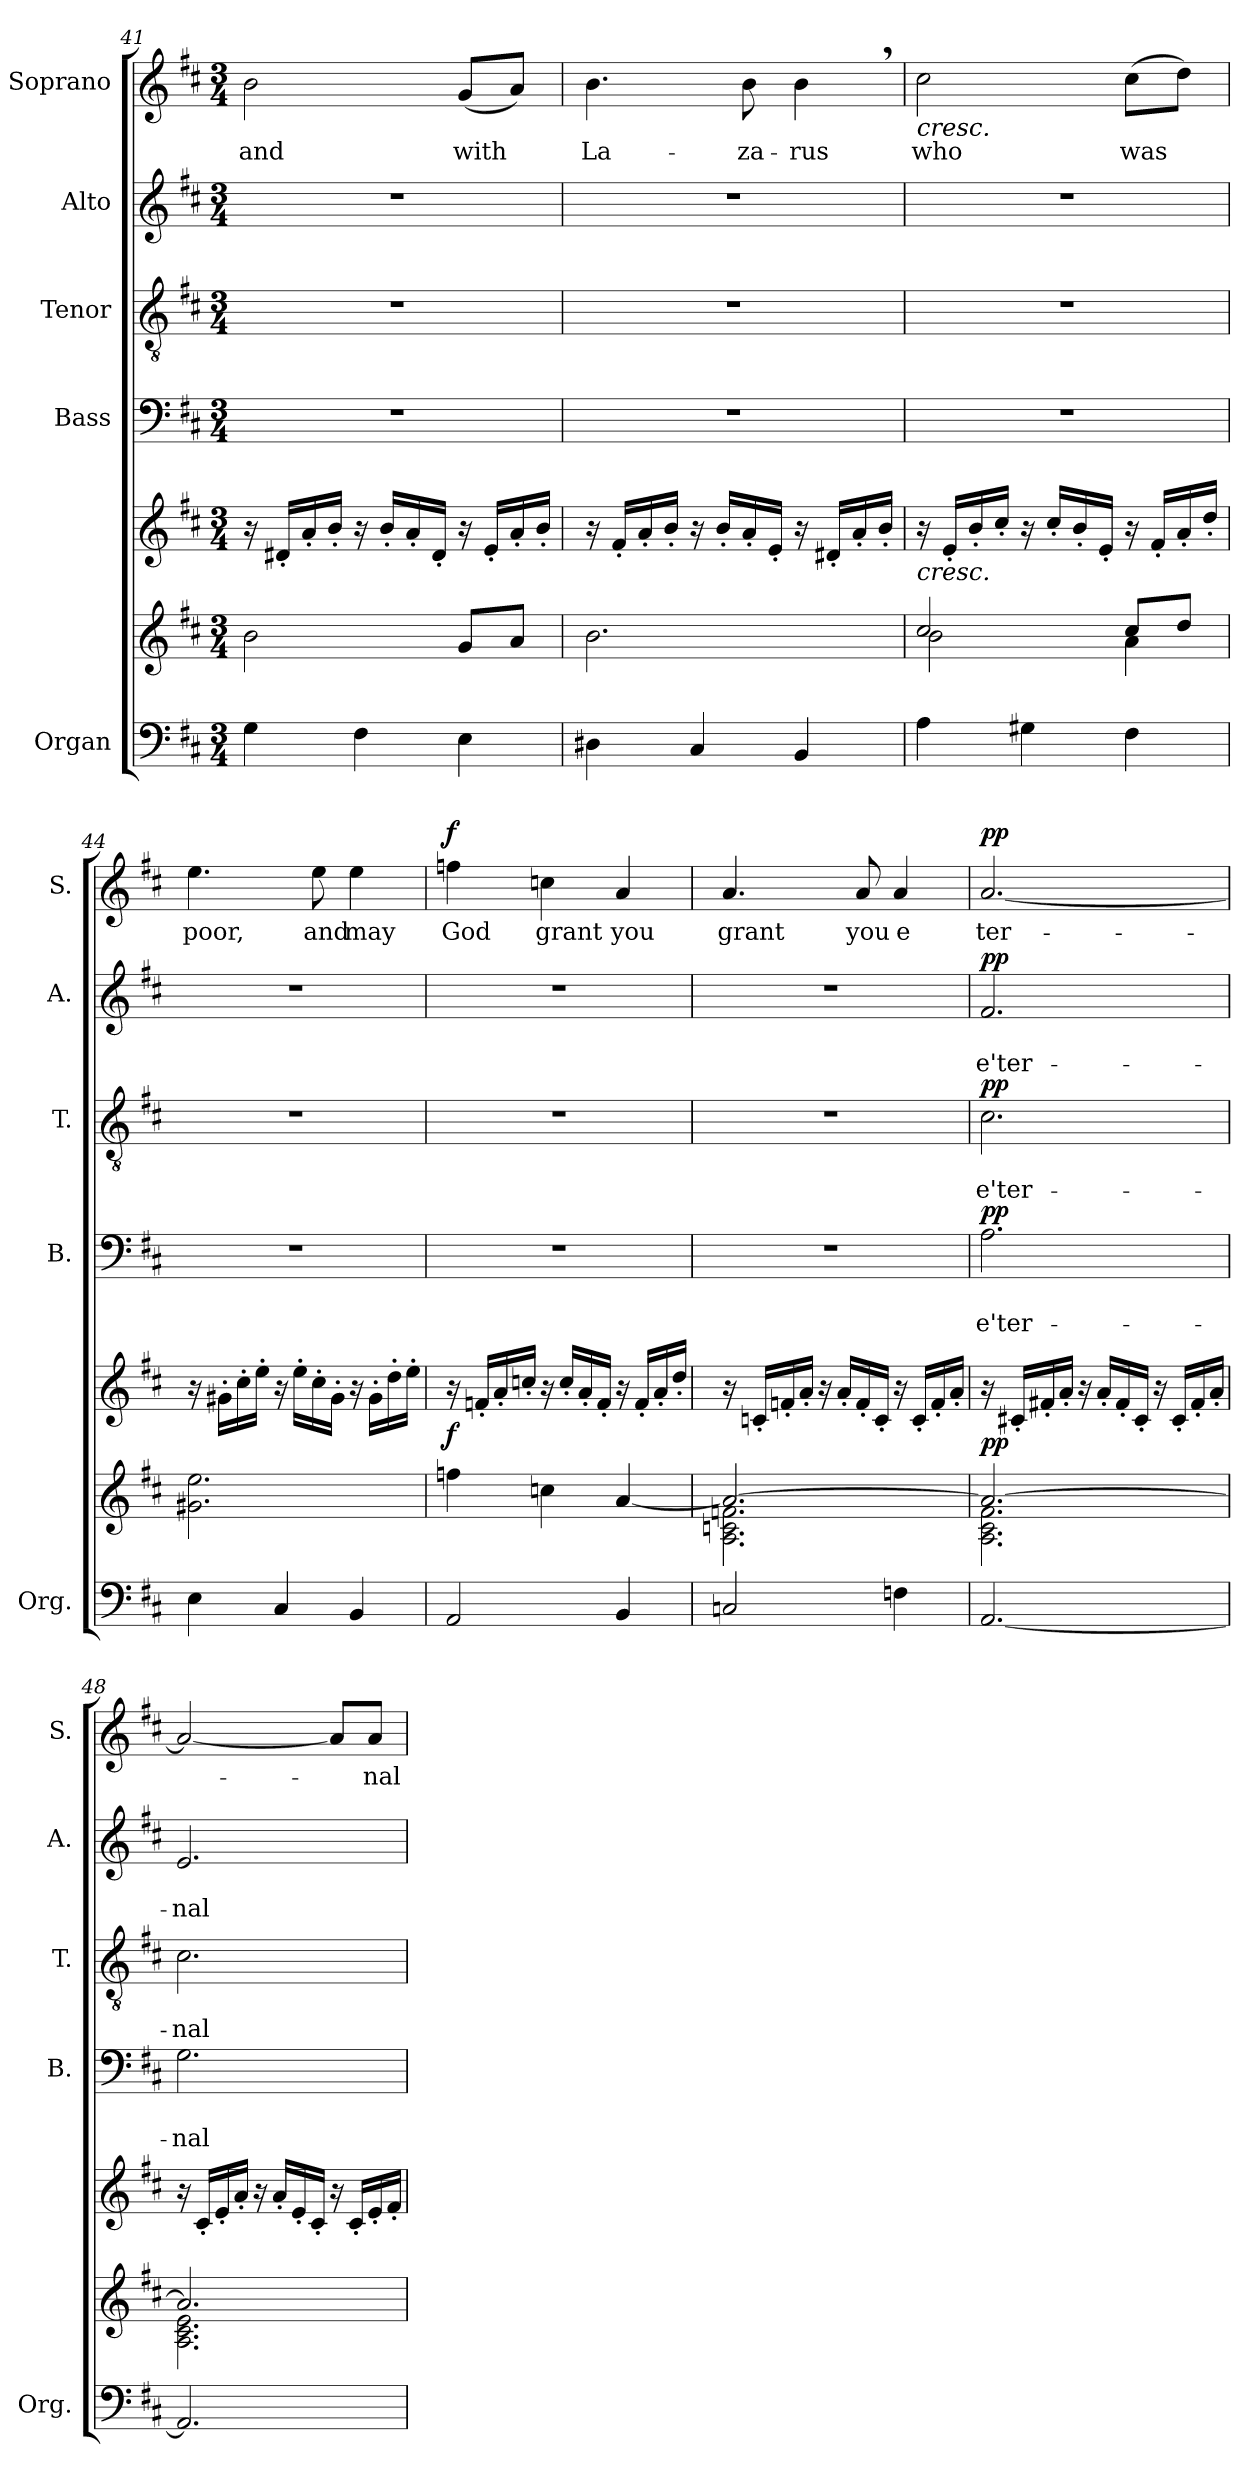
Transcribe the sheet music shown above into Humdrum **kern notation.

**kern	**kern	**kern	**dynam	**kern	**text	**text	**dynam	**kern	**text	**text	**dynam	**kern	**text	**text	**dynam	**kern	**text	**dynam
*part5	*part5	*part5	*part5	*part4	*part4	*part4	*part4	*part3	*part3	*part3	*part3	*part2	*part2	*part2	*part2	*part1	*part1	*part1
*staff7	*staff6	*staff5	*staff5/6/7	*staff4	*staff4	*staff4	*staff4	*staff3	*staff3	*staff3	*staff3	*staff2	*staff2	*staff2	*staff2	*staff1	*staff1	*staff1
*I"Organ	*	*	*	*I"Bass	*	*	*	*I"Tenor	*	*	*	*I"Alto	*	*	*	*I"Soprano	*	*
*I'Org.	*	*	*	*I'B.	*	*	*	*I'T.	*	*	*	*I'A.	*	*	*	*I'S.	*	*
*clefF4	*clefG2	*clefG2	*	*clefF4	*	*	*	*clefGv2	*	*	*	*clefG2	*	*	*	*clefG2	*	*
*k[f#c#]	*k[f#c#]	*k[f#c#]	*	*k[f#c#]	*	*	*	*k[f#c#]	*	*	*	*k[f#c#]	*	*	*	*k[f#c#]	*	*
*D:	*D:	*D:	*	*D:	*	*	*	*D:	*	*	*	*D:	*	*	*	*D:	*	*
*M3/4	*M3/4	*M3/4	*	*M3/4	*	*	*	*M3/4	*	*	*	*M3/4	*	*	*	*M3/4	*	*
=41	=41	=41	=41	=41	=41	=41	=41	=41	=41	=41	=41	=41	=41	=41	=41	=41	=41	=41
!	!	!	!	!	!	!	!	!	!	!	!	!	!	!	!	!	!LO:LY:b	!
4G\	2b\	16r	.	2.r	.	.	.	2.r	.	.	.	2.r	.	.	.	2b\	and	.
.	.	16d#X'/LL	.	.	.	.	.	.	.	.	.	.	.	.	.	.	.	.
.	.	16a'/	.	.	.	.	.	.	.	.	.	.	.	.	.	.	.	.
.	.	16b'/JJ	.	.	.	.	.	.	.	.	.	.	.	.	.	.	.	.
4F#\	.	16r	.	.	.	.	.	.	.	.	.	.	.	.	.	.	.	.
.	.	16b'/LL	.	.	.	.	.	.	.	.	.	.	.	.	.	.	.	.
.	.	16a'/	.	.	.	.	.	.	.	.	.	.	.	.	.	.	.	.
.	.	16d#'/JJ	.	.	.	.	.	.	.	.	.	.	.	.	.	.	.	.
!	!	!	!	!	!	!	!	!	!	!	!	!	!	!	!	!	!LO:LY:b	!
4E\	8g/L	16r	.	.	.	.	.	.	.	.	.	.	.	.	.	(<8g/L	with	.
.	.	16e'/LL	.	.	.	.	.	.	.	.	.	.	.	.	.	.	.	.
.	8a/J	16a'/	.	.	.	.	.	.	.	.	.	.	.	.	.	8a/J)	.	.
.	.	16b'/JJ	.	.	.	.	.	.	.	.	.	.	.	.	.	.	.	.
=42	=42	=42	=42	=42	=42	=42	=42	=42	=42	=42	=42	=42	=42	=42	=42	=42	=42	=42
!	!	!	!	!	!	!	!	!	!	!	!	!	!	!	!	!	!LO:LY:b	!
4D#X\	2.b\	16r	.	2.r	.	.	.	2.r	.	.	.	2.r	.	.	.	4.b\	La-	.
.	.	16f#'/LL	.	.	.	.	.	.	.	.	.	.	.	.	.	.	.	.
.	.	16a'/	.	.	.	.	.	.	.	.	.	.	.	.	.	.	.	.
.	.	16b'/JJ	.	.	.	.	.	.	.	.	.	.	.	.	.	.	.	.
4C#/	.	16r	.	.	.	.	.	.	.	.	.	.	.	.	.	.	.	.
.	.	16b'/LL	.	.	.	.	.	.	.	.	.	.	.	.	.	.	.	.
!	!	!	!	!	!	!	!	!	!	!	!	!	!	!	!	!	!LO:LY:b	!
.	.	16a'/	.	.	.	.	.	.	.	.	.	.	.	.	.	8b\	-za-	.
.	.	16e'/JJ	.	.	.	.	.	.	.	.	.	.	.	.	.	.	.	.
!	!	!	!	!	!	!	!	!	!	!	!	!	!	!	!	!	!LO:LY:b	!
4BB/	.	16r	.	.	.	.	.	.	.	.	.	.	.	.	.	4b,\	-rus	.
.	.	16d#X'/LL	.	.	.	.	.	.	.	.	.	.	.	.	.	.	.	.
.	.	16a'/	.	.	.	.	.	.	.	.	.	.	.	.	.	.	.	.
.	.	16b'/JJ	.	.	.	.	.	.	.	.	.	.	.	.	.	.	.	.
!!LO:LB:g=z
=43	=43	=43	=43	=43	=43	=43	=43	=43	=43	=43	=43	=43	=43	=43	=43	=43	=43	=43
*	*^	*	*	*	*	*	*	*	*	*	*	*	*	*	*	*	*	*
!	!	!	!	!	!	!	!	!	!	!	!	!	!	!	!	!	!LO:TX:b:i:t=cresc.	!	!
!	!	!	!LO:TX:b:i:t=cresc.	!	!	!	!	!	!	!	!	!	!	!	!	!	!	!	!
!	!	!	!	!	!	!	!	!	!	!	!	!	!	!	!	!	!	!LO:LY:b	!
4A\	2cc#/	2b\	16r	.	2.r	.	.	.	2.r	.	.	.	2.r	.	.	.	2cc#\	who	.
.	.	.	16e'/LL	.	.	.	.	.	.	.	.	.	.	.	.	.	.	.	.
.	.	.	16b'/	.	.	.	.	.	.	.	.	.	.	.	.	.	.	.	.
.	.	.	16cc#'/JJ	.	.	.	.	.	.	.	.	.	.	.	.	.	.	.	.
4G#X\	.	.	16r	.	.	.	.	.	.	.	.	.	.	.	.	.	.	.	.
.	.	.	16cc#'/LL	.	.	.	.	.	.	.	.	.	.	.	.	.	.	.	.
.	.	.	16b'/	.	.	.	.	.	.	.	.	.	.	.	.	.	.	.	.
.	.	.	16e'/JJ	.	.	.	.	.	.	.	.	.	.	.	.	.	.	.	.
!	!	!	!	!	!	!	!	!	!	!	!	!	!	!	!	!	!	!LO:LY:b	!
4F#\	8cc#/L	4a\	16r	.	.	.	.	.	.	.	.	.	.	.	.	.	(>8cc#\L	was	.
.	.	.	16f#'/LL	.	.	.	.	.	.	.	.	.	.	.	.	.	.	.	.
.	8dd/J	.	16a'/	.	.	.	.	.	.	.	.	.	.	.	.	.	8dd\J)	.	.
.	.	.	16dd'/JJ	.	.	.	.	.	.	.	.	.	.	.	.	.	.	.	.
*	*v	*v	*	*	*	*	*	*	*	*	*	*	*	*	*	*	*	*	*
=44	=44	=44	=44	=44	=44	=44	=44	=44	=44	=44	=44	=44	=44	=44	=44	=44	=44	=44
!	!	!	!	!	!	!	!	!	!	!	!	!	!	!	!	!	!LO:LY:b	!
4E\	2.g#X\ 2.ee\	16r	.	2.r	.	.	.	2.r	.	.	.	2.r	.	.	.	4.ee\	poor,	.
.	.	16g#X'\LL	.	.	.	.	.	.	.	.	.	.	.	.	.	.	.	.
.	.	16cc#'\	.	.	.	.	.	.	.	.	.	.	.	.	.	.	.	.
.	.	16ee'\JJ	.	.	.	.	.	.	.	.	.	.	.	.	.	.	.	.
4C#/	.	16r	.	.	.	.	.	.	.	.	.	.	.	.	.	.	.	.
.	.	16ee'\LL	.	.	.	.	.	.	.	.	.	.	.	.	.	.	.	.
!	!	!	!	!	!	!	!	!	!	!	!	!	!	!	!	!	!LO:LY:b	!
.	.	16cc#'\	.	.	.	.	.	.	.	.	.	.	.	.	.	8ee\	and	.
.	.	16g#'\JJ	.	.	.	.	.	.	.	.	.	.	.	.	.	.	.	.
!	!	!	!	!	!	!	!	!	!	!	!	!	!	!	!	!	!LO:LY:b	!
4BB/	.	16r	.	.	.	.	.	.	.	.	.	.	.	.	.	4ee\	may	.
.	.	16g#'\LL	.	.	.	.	.	.	.	.	.	.	.	.	.	.	.	.
.	.	16dd'\	.	.	.	.	.	.	.	.	.	.	.	.	.	.	.	.
.	.	16ee'\JJ	.	.	.	.	.	.	.	.	.	.	.	.	.	.	.	.
=45	=45	=45	=45	=45	=45	=45	=45	=45	=45	=45	=45	=45	=45	=45	=45	=45	=45	=45
!	!	!	!LO:DY:b	!	!	!	!	!	!	!	!	!	!	!	!	!	!LO:LY:b	!LO:DY:b
2AA/	4ffn\	16r	f	2.r	.	.	.	2.r	.	.	.	2.r	.	.	.	4ffn\	God	f
.	.	16fn'/LL	.	.	.	.	.	.	.	.	.	.	.	.	.	.	.	.
.	.	16a'/	.	.	.	.	.	.	.	.	.	.	.	.	.	.	.	.
.	.	16ccn'/JJ	.	.	.	.	.	.	.	.	.	.	.	.	.	.	.	.
!	!	!	!	!	!	!	!	!	!	!	!	!	!	!	!	!	!LO:LY:b	!
.	4ccn\	16r	.	.	.	.	.	.	.	.	.	.	.	.	.	4ccn\	grant	.
.	.	16cc'/LL	.	.	.	.	.	.	.	.	.	.	.	.	.	.	.	.
.	.	16a'/	.	.	.	.	.	.	.	.	.	.	.	.	.	.	.	.
.	.	16f'/JJ	.	.	.	.	.	.	.	.	.	.	.	.	.	.	.	.
!	!	!	!	!	!	!	!	!	!	!	!	!	!	!	!	!	!LO:LY:b	!
4BB/	[4a/	16r	.	.	.	.	.	.	.	.	.	.	.	.	.	4a/	you	.
.	.	16f'/LL	.	.	.	.	.	.	.	.	.	.	.	.	.	.	.	.
.	.	16a'/	.	.	.	.	.	.	.	.	.	.	.	.	.	.	.	.
.	.	16dd'/JJ	.	.	.	.	.	.	.	.	.	.	.	.	.	.	.	.
!!LO:PB:g=z
=46	=46	=46	=46	=46	=46	=46	=46	=46	=46	=46	=46	=46	=46	=46	=46	=46	=46	=46
*	*^	*	*	*	*	*	*	*	*	*	*	*	*	*	*	*	*	*
!	!	!	!	!	!	!	!	!	!	!	!	!	!	!	!	!	!	!LO:LY:b	!
2Cn/	2.a/_	2.A\ 2.cn\ 2.fn\	16r	.	2.r	.	.	.	2.r	.	.	.	2.r	.	.	.	4.a/	grant	.
.	.	.	16cn'/LL	.	.	.	.	.	.	.	.	.	.	.	.	.	.	.	.
.	.	.	16fn'/	.	.	.	.	.	.	.	.	.	.	.	.	.	.	.	.
.	.	.	16a'/JJ	.	.	.	.	.	.	.	.	.	.	.	.	.	.	.	.
.	.	.	16r	.	.	.	.	.	.	.	.	.	.	.	.	.	.	.	.
.	.	.	16a'/LL	.	.	.	.	.	.	.	.	.	.	.	.	.	.	.	.
!	!	!	!	!	!	!	!	!	!	!	!	!	!	!	!	!	!	!LO:LY:b	!
.	.	.	16f'/	.	.	.	.	.	.	.	.	.	.	.	.	.	8a/	you	.
.	.	.	16c'/JJ	.	.	.	.	.	.	.	.	.	.	.	.	.	.	.	.
!	!	!	!	!	!	!	!	!	!	!	!	!	!	!	!	!	!	!LO:LY:b	!
4Fn\	.	.	16r	.	.	.	.	.	.	.	.	.	.	.	.	.	4a/	e	.
.	.	.	16c'/LL	.	.	.	.	.	.	.	.	.	.	.	.	.	.	.	.
.	.	.	16f'/	.	.	.	.	.	.	.	.	.	.	.	.	.	.	.	.
.	.	.	16a'/JJ	.	.	.	.	.	.	.	.	.	.	.	.	.	.	.	.
=47	=47	=47	=47	=47	=47	=47	=47	=47	=47	=47	=47	=47	=47	=47	=47	=47	=47	=47	=47
!	!	!	!	!LO:DY:b	!	!	!LO:LY:b	!LO:DY:b	!	!	!LO:LY:b	!LO:DY:b	!	!	!LO:LY:b	!LO:DY:b	!	!LO:LY:b	!LO:DY:b
[2.AA/	2.a/_	2.A\ 2.c#\ 2.f#\	16r	pp	2.A\	.	e'ter-	pp	2.c#\	.	e'ter-	pp	2.f#/	.	e'ter-	pp	[2.a/	ter-	pp
.	.	.	16c#X'/LL	.	.	.	.	.	.	.	.	.	.	.	.	.	.	.	.
.	.	.	16f#X'/	.	.	.	.	.	.	.	.	.	.	.	.	.	.	.	.
.	.	.	16a'/JJ	.	.	.	.	.	.	.	.	.	.	.	.	.	.	.	.
.	.	.	16r	.	.	.	.	.	.	.	.	.	.	.	.	.	.	.	.
.	.	.	16a'/LL	.	.	.	.	.	.	.	.	.	.	.	.	.	.	.	.
.	.	.	16f#'/	.	.	.	.	.	.	.	.	.	.	.	.	.	.	.	.
.	.	.	16c#'/JJ	.	.	.	.	.	.	.	.	.	.	.	.	.	.	.	.
.	.	.	16r	.	.	.	.	.	.	.	.	.	.	.	.	.	.	.	.
.	.	.	16c#'/LL	.	.	.	.	.	.	.	.	.	.	.	.	.	.	.	.
.	.	.	16f#'/	.	.	.	.	.	.	.	.	.	.	.	.	.	.	.	.
.	.	.	16a'/JJ	.	.	.	.	.	.	.	.	.	.	.	.	.	.	.	.
=48	=48	=48	=48	=48	=48	=48	=48	=48	=48	=48	=48	=48	=48	=48	=48	=48	=48	=48	=48
!	!	!	!	!	!	!	!LO:LY:b	!	!	!	!LO:LY:b	!	!	!	!LO:LY:b	!	!	!	!
2.AA/]	2.a/]	2.A\ 2.c#\ 2.e\	16r	.	2.G\	.	-nal	.	2.c#\	.	-nal	.	2.e/	.	-nal	.	2a/_	.	.
.	.	.	16c#'/LL	.	.	.	.	.	.	.	.	.	.	.	.	.	.	.	.
.	.	.	16e'/	.	.	.	.	.	.	.	.	.	.	.	.	.	.	.	.
.	.	.	16a'/JJ	.	.	.	.	.	.	.	.	.	.	.	.	.	.	.	.
.	.	.	16r	.	.	.	.	.	.	.	.	.	.	.	.	.	.	.	.
.	.	.	16a'/LL	.	.	.	.	.	.	.	.	.	.	.	.	.	.	.	.
.	.	.	16e'/	.	.	.	.	.	.	.	.	.	.	.	.	.	.	.	.
.	.	.	16c#'/JJ	.	.	.	.	.	.	.	.	.	.	.	.	.	.	.	.
.	.	.	16r	.	.	.	.	.	.	.	.	.	.	.	.	.	8a/L]	.	.
.	.	.	16c#'/LL	.	.	.	.	.	.	.	.	.	.	.	.	.	.	.	.
!	!	!	!	!	!	!	!	!	!	!	!	!	!	!	!	!	!	!LO:LY:b	!
.	.	.	16e'/	.	.	.	.	.	.	.	.	.	.	.	.	.	8a/J	-nal	.
.	.	.	16f#'/JJ	.	.	.	.	.	.	.	.	.	.	.	.	.	.	.	.
*	*v	*v	*	*	*	*	*	*	*	*	*	*	*	*	*	*	*	*	*
=	=	=	=	=	=	=	=	=	=	=	=	=	=	=	=	=	=	=
*-	*-	*-	*-	*-	*-	*-	*-	*-	*-	*-	*-	*-	*-	*-	*-	*-	*-	*-
